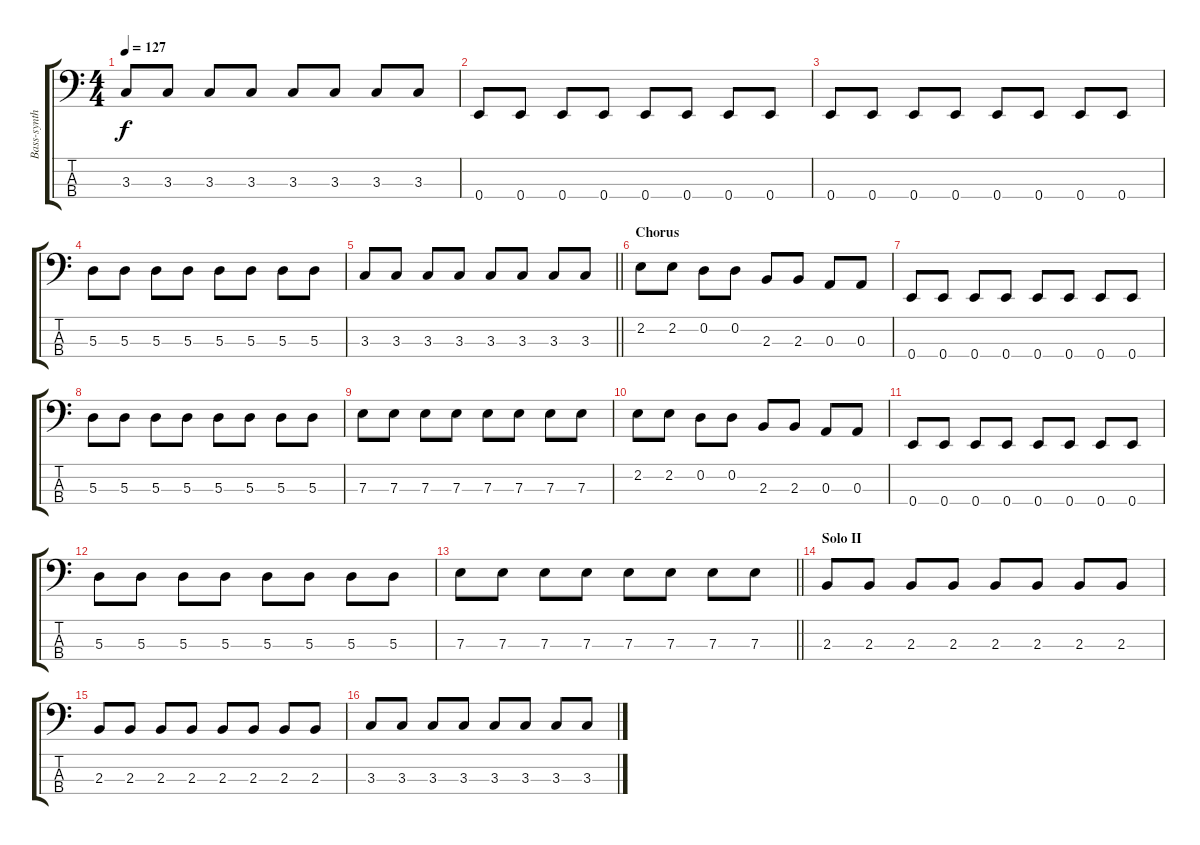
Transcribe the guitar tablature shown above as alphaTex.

\track ("Bass-synth" "Bass-synth") {instrument synthbass2}
\staff {score tabs}
\tuning (G2 D2 A1 E1) {hide}
\ts (4 4)
\tempo 127
\clef f4
\ks c
3.3.8{dy f} 3.3.8 3.3.8 3.3.8 3.3.8 3.3.8 3.3.8 3.3.8 |
0.4.8 0.4.8 0.4.8 0.4.8 0.4.8 0.4.8 0.4.8 0.4.8 |
0.4.8 0.4.8 0.4.8 0.4.8 0.4.8 0.4.8 0.4.8 0.4.8 |
5.3.8 5.3.8 5.3.8 5.3.8 5.3.8 5.3.8 5.3.8 5.3.8 |
\barLineRight lightlight
3.3.8 3.3.8 3.3.8 3.3.8 3.3.8 3.3.8 3.3.8 3.3.8 |
\section ("" "Chorus")
2.2.8 2.2.8 0.2.8 0.2.8 2.3.8 2.3.8 0.3.8 0.3.8 |
0.4.8 0.4.8 0.4.8 0.4.8 0.4.8 0.4.8 0.4.8 0.4.8 |
5.3.8 5.3.8 5.3.8 5.3.8 5.3.8 5.3.8 5.3.8 5.3.8 |
7.3.8 7.3.8 7.3.8 7.3.8 7.3.8 7.3.8 7.3.8 7.3.8 |
2.2.8 2.2.8 0.2.8 0.2.8 2.3.8 2.3.8 0.3.8 0.3.8 |
0.4.8 0.4.8 0.4.8 0.4.8 0.4.8 0.4.8 0.4.8 0.4.8 |
5.3.8 5.3.8 5.3.8 5.3.8 5.3.8 5.3.8 5.3.8 5.3.8 |
\barLineRight lightlight
7.3.8 7.3.8 7.3.8 7.3.8 7.3.8 7.3.8 7.3.8 7.3.8 |
\section ("" "Solo II")
2.3.8 2.3.8 2.3.8 2.3.8 2.3.8 2.3.8 2.3.8 2.3.8 |
2.3.8 2.3.8 2.3.8 2.3.8 2.3.8 2.3.8 2.3.8 2.3.8 |
3.3.8 3.3.8 3.3.8 3.3.8 3.3.8 3.3.8 3.3.8 3.3.8
